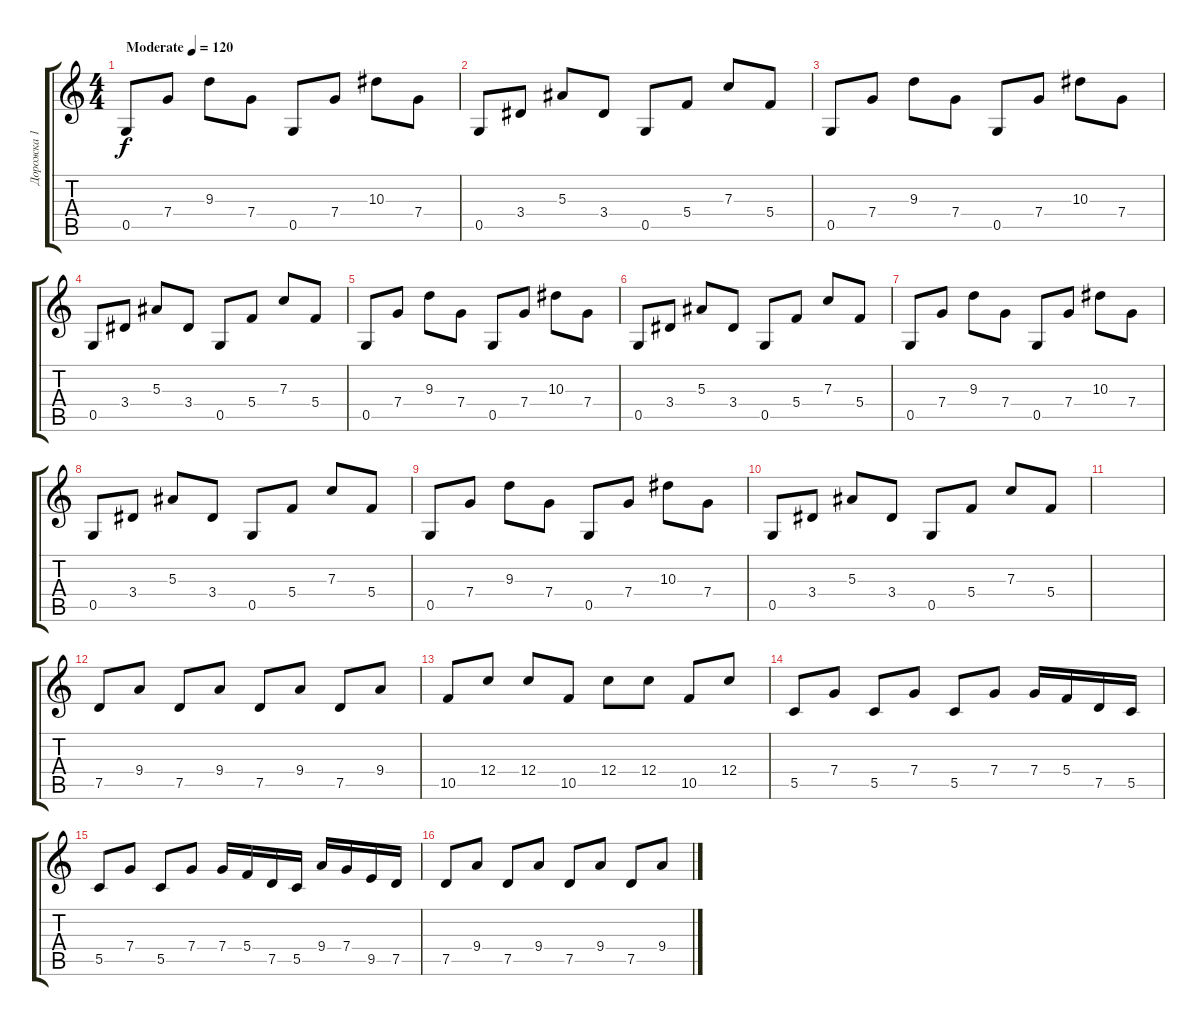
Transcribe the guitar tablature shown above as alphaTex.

\track ("Дорожка 1" "Дорожка 1") {instrument distortionguitar}
\staff {score tabs}
\tuning (D4 A3 F3 C3 G2 C2) {hide}
\ts (4 4)
\tempo (120 "Moderate")
\clef g2
\ks c
0.5.8{dy f instrument distortionguitar} 7.4.8 9.3.8 7.4.8 0.5.8 7.4.8 10.3.8 7.4.8 |
0.5.8 3.4.8 5.3.8 3.4.8 0.5.8 5.4.8 7.3.8 5.4.8 |
0.5.8 7.4.8 9.3.8 7.4.8 0.5.8 7.4.8 10.3.8 7.4.8 |
0.5.8 3.4.8 5.3.8 3.4.8 0.5.8 5.4.8 7.3.8 5.4.8 |
0.5.8 7.4.8 9.3.8 7.4.8 0.5.8 7.4.8 10.3.8 7.4.8 |
0.5.8 3.4.8 5.3.8 3.4.8 0.5.8 5.4.8 7.3.8 5.4.8 |
0.5.8 7.4.8 9.3.8 7.4.8 0.5.8 7.4.8 10.3.8 7.4.8 |
0.5.8 3.4.8 5.3.8 3.4.8 0.5.8 5.4.8 7.3.8 5.4.8 |
0.5.8 7.4.8 9.3.8 7.4.8 0.5.8 7.4.8 10.3.8 7.4.8 |
0.5.8 3.4.8 5.3.8 3.4.8 0.5.8 5.4.8 7.3.8 5.4.8 |
|
7.5.8 9.4.8 7.5.8 9.4.8 7.5.8 9.4.8 7.5.8 9.4.8 |
10.5.8 12.4.8 12.4.8 10.5.8 12.4.8 12.4.8 10.5.8 12.4.8 |
5.5.8 7.4.8 5.5.8 7.4.8 5.5.8 7.4.8 7.4.16 5.4.16 7.5.16 5.5.16 |
5.5.8 7.4.8 5.5.8 7.4.8 7.4.16 5.4.16 7.5.16 5.5.16 9.4.16 7.4.16 9.5.16 7.5.16 |
7.5.8 9.4.8 7.5.8 9.4.8 7.5.8 9.4.8 7.5.8 9.4.8
